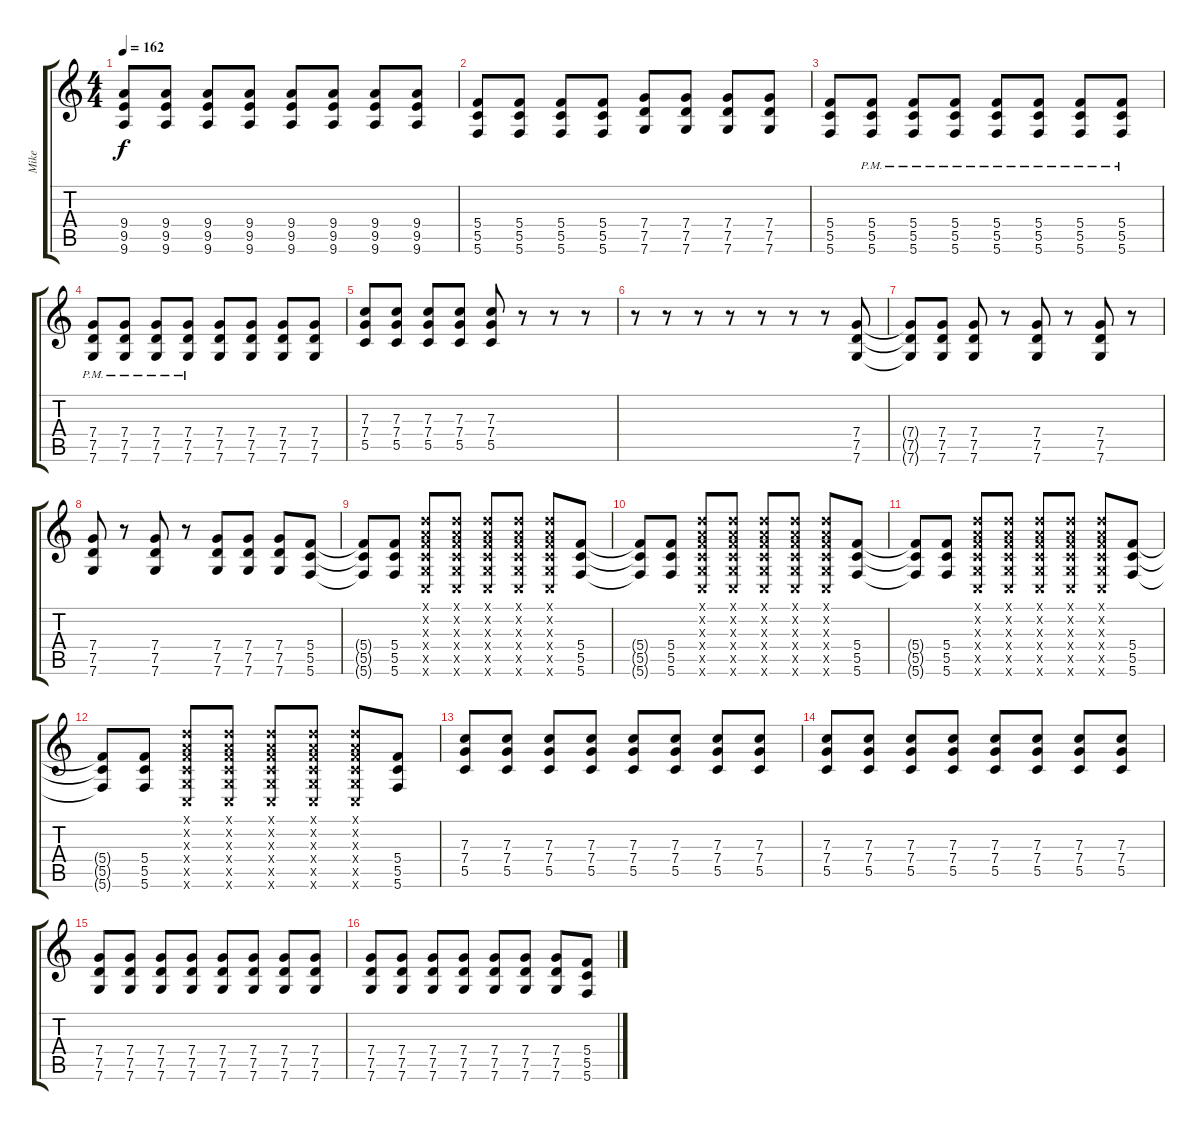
\track ("Mike" "Mike") {instrument distortionguitar}
\staff {score tabs}
\tuning (D4 A3 F3 C3 G2 C2) {hide}
\ts (4 4)
\tempo 162
\clef g2
\ks c
(9.4 9.5 9.6).8{dy f} (9.4 9.5 9.6).8 (9.4 9.5 9.6).8 (9.4 9.5 9.6).8 (9.4 9.5 9.6).8 (9.4 9.5 9.6).8 (9.4 9.5 9.6).8 (9.4 9.5 9.6).8 |
(5.4 5.5 5.6).8 (5.4 5.5 5.6).8 (5.4 5.5 5.6).8 (5.4 5.5 5.6).8 (7.4 7.5 7.6).8 (7.4 7.5 7.6).8 (7.4 7.5 7.6).8 (7.4 7.5 7.6).8 |
(5.4 5.5 5.6).8 (5.4{pm} 5.5{pm} 5.6{pm}).8 (5.4{pm} 5.5{pm} 5.6{pm}).8 (5.4{pm} 5.5{pm} 5.6{pm}).8 (5.4{pm} 5.5{pm} 5.6{pm}).8 (5.4{pm} 5.5{pm} 5.6{pm}).8 (5.4{pm} 5.5{pm} 5.6{pm}).8 (5.4{pm} 5.5{pm} 5.6{pm}).8 |
(7.4{pm} 7.5{pm} 7.6{pm}).8 (7.4{pm} 7.5{pm} 7.6{pm}).8 (7.4{pm} 7.5{pm} 7.6{pm}).8 (7.4{pm} 7.5{pm} 7.6{pm}).8 (7.4 7.5 7.6).8 (7.4 7.5 7.6).8 (7.4 7.5 7.6).8 (7.4 7.5 7.6).8 |
(7.3 7.4 5.5).8 (7.3 7.4 5.5).8 (7.3 7.4 5.5).8 (7.3 7.4 5.5).8 (7.3 7.4 5.5).8 r.8 r.8 r.8 |
r.8 r.8 r.8 r.8 r.8 r.8 r.8 (7.4 7.5 7.6).8 |
(7.4{t} 7.5{t} 7.6{t}).8 (7.4 7.5 7.6).8 (7.4 7.5 7.6).8 r.8 (7.4 7.5 7.6).8 r.8 (7.4 7.5 7.6).8 r.8 |
(7.4 7.5 7.6).8 r.8 (7.4 7.5 7.6).8 r.8 (7.4 7.5 7.6).8 (7.4 7.5 7.6).8 (7.4 7.5 7.6).8 (5.4 5.5 5.6).8 |
(5.4{t} 5.5{t} 5.6{t}).8 (5.4 5.5 5.6).8 (0.1{x} 0.2{x} 0.3{x} 0.4{x} 0.5{x} 0.6{x}).8 (0.1{x} 0.2{x} 0.3{x} 0.4{x} 0.5{x} 0.6{x}).8 (0.1{x} 0.2{x} 0.3{x} 0.4{x} 0.5{x} 0.6{x}).8 (0.1{x} 0.2{x} 0.3{x} 0.4{x} 0.5{x} 0.6{x}).8 (0.1{x} 0.2{x} 0.3{x} 0.4{x} 0.5{x} 0.6{x}).8 (5.4 5.5 5.6).8 |
(5.4{t} 5.5{t} 5.6{t}).8 (5.4 5.5 5.6).8 (0.1{x} 0.2{x} 0.3{x} 0.4{x} 0.5{x} 0.6{x}).8 (0.1{x} 0.2{x} 0.3{x} 0.4{x} 0.5{x} 0.6{x}).8 (0.1{x} 0.2{x} 0.3{x} 0.4{x} 0.5{x} 0.6{x}).8 (0.1{x} 0.2{x} 0.3{x} 0.4{x} 0.5{x} 0.6{x}).8 (0.1{x} 0.2{x} 0.3{x} 0.4{x} 0.5{x} 0.6{x}).8 (5.4 5.5 5.6).8 |
(5.4{t} 5.5{t} 5.6{t}).8 (5.4 5.5 5.6).8 (0.1{x} 0.2{x} 0.3{x} 0.4{x} 0.5{x} 0.6{x}).8 (0.1{x} 0.2{x} 0.3{x} 0.4{x} 0.5{x} 0.6{x}).8 (0.1{x} 0.2{x} 0.3{x} 0.4{x} 0.5{x} 0.6{x}).8 (0.1{x} 0.2{x} 0.3{x} 0.4{x} 0.5{x} 0.6{x}).8 (0.1{x} 0.2{x} 0.3{x} 0.4{x} 0.5{x} 0.6{x}).8 (5.4 5.5 5.6).8 |
(5.4{t} 5.5{t} 5.6{t}).8 (5.4 5.5 5.6).8 (0.1{x} 0.2{x} 0.3{x} 0.4{x} 0.5{x} 0.6{x}).8 (0.1{x} 0.2{x} 0.3{x} 0.4{x} 0.5{x} 0.6{x}).8 (0.1{x} 0.2{x} 0.3{x} 0.4{x} 0.5{x} 0.6{x}).8 (0.1{x} 0.2{x} 0.3{x} 0.4{x} 0.5{x} 0.6{x}).8 (0.1{x} 0.2{x} 0.3{x} 0.4{x} 0.5{x} 0.6{x}).8 (5.4 5.5 5.6).8 |
(7.3 7.4 5.5).8 (7.3 7.4 5.5).8 (7.3 7.4 5.5).8 (7.3 7.4 5.5).8 (7.3 7.4 5.5).8 (7.3 7.4 5.5).8 (7.3 7.4 5.5).8 (7.3 7.4 5.5).8 |
(7.3 7.4 5.5).8 (7.3 7.4 5.5).8 (7.3 7.4 5.5).8 (7.3 7.4 5.5).8 (7.3 7.4 5.5).8 (7.3 7.4 5.5).8 (7.3 7.4 5.5).8 (7.3 7.4 5.5).8 |
(7.4 7.5 7.6).8 (7.4 7.5 7.6).8 (7.4 7.5 7.6).8 (7.4 7.5 7.6).8 (7.4 7.5 7.6).8 (7.4 7.5 7.6).8 (7.4 7.5 7.6).8 (7.4 7.5 7.6).8 |
(7.4 7.5 7.6).8 (7.4 7.5 7.6).8 (7.4 7.5 7.6).8 (7.4 7.5 7.6).8 (7.4 7.5 7.6).8 (7.4 7.5 7.6).8 (7.4 7.5 7.6).8 (5.4 5.5 5.6).8
